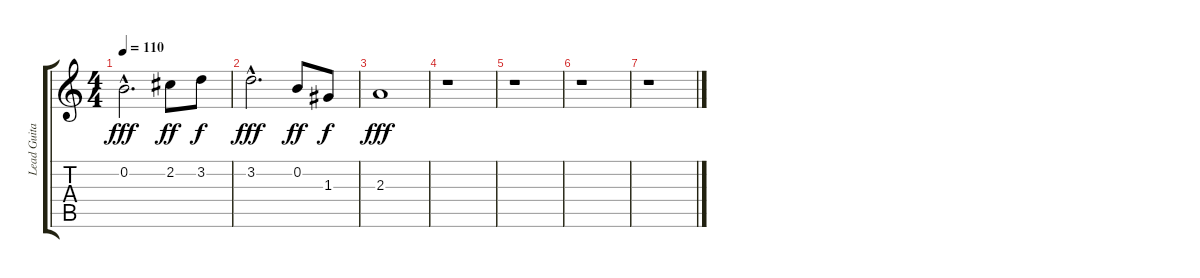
\track ("Lead Guitar" "Lead Guita") {instrument electricguitarclean}
\staff {score tabs}
\tuning (E4 B3 G3 D3 A2 E2) {hide}
\ts (4 4)
\tempo 110
\clef g2
\ks c
0.2{hac}.2{d dy fff} 2.2.8{dy ff} 3.2.8{dy f} |
3.2{hac}.2{d dy fff} 0.2.8{dy ff} 1.3.8{dy f} |
2.3.1{dy fff} |
r.1 |
r.1 |
r.1 |
r.1
